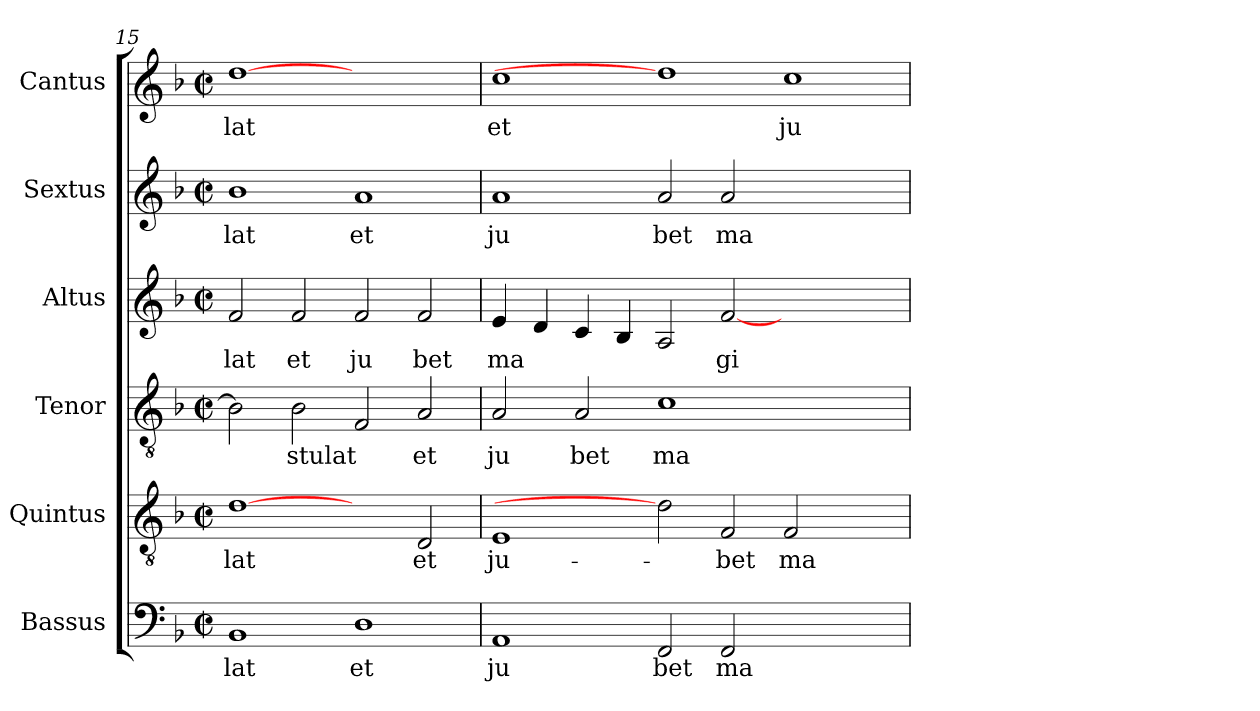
**kern	**text	**kern	**text	**kern	**text	**kern	**text	**kern	**text	**kern	**text
*part6	*part6	*part5	*part5	*part4	*part4	*part3	*part3	*part2	*part2	*part1	*part1
*staff6	*staff6	*staff5	*staff5	*staff4	*staff4	*staff3	*staff3	*staff2	*staff2	*staff1	*staff1
*I"Bassus	*	*I"Quintus	*	*I"Tenor	*	*I"Altus	*	*I"Sextus	*	*I"Cantus	*
*clefF4	*	*clefGv2	*	*clefGv2	*	*clefG2	*	*clefG2	*	*clefG2	*
*k[b-]	*	*k[b-]	*	*k[b-]	*	*k[b-]	*	*k[b-]	*	*k[b-]	*
*F:	*	*F:	*	*F:	*	*F:	*	*F:	*	*F:	*
*M2/2	*	*M2/2	*	*M2/2	*	*M2/2	*	*M2/2	*	*M2/2	*
*met(c|)	*	*met(c|)	*	*met(c|)	*	*met(c|)	*	*met(c|)	*	*met(c|)	*
=15	=15	=15	=15	=15	=15	=15	=15	=15	=15	=15	=15
!	!LO:LY:b:cj	!	!LO:LY:b:cj	!	!	!	!LO:LY:b:cj	!	!LO:LY:b:cj	!	!LO:LY:b:cj
1BB-	lat	[1d	-lat	2B-\]	.	2f/	lat	1b-	lat	[1dd	-lat
!	!	!	!	!	!LO:LY:b:cj	!	!LO:LY:b:cj	!	!	!	!
.	.	.	.	2B-\	stulat	2f/	et	.	.	.	.
!	!LO:LY:b:cj	!	!	!	!	!	!LO:LY:b:cj	!	!LO:LY:b:cj	!	!
1D	et	2ryy	.	2F/	.	2f/	ju	1a	et	1ryy	.
!	!	!	!LO:LY:b:cj	!	!LO:LY:b:cj	!	!LO:LY:b:cj	!	!	!	!
.	.	2D/	et	2A/	et	2f/	bet	.	.	.	.
=16	=16	=16	=16	=16	=16	=16	=16	=16	=16	=16	=16
!	!LO:LY:b:cj	!	!LO:LY:b:cj	!	!LO:LY:b:cj	!	!LO:LY:b	!	!LO:LY:b:cj	!	!LO:LY:b:cj
1AA	ju	1E	ju-	2A/	ju	4e/	ma	1a	ju	1cc	et
.	.	.	.	.	.	4d/	.	.	.	.	.
!	!	!	!	!	!LO:LY:b:cj	!	!	!	!	!	!
.	.	.	.	2A/	bet	4c/	.	.	.	.	.
.	.	.	.	.	.	4B-/	.	.	.	.	.
!	!LO:LY:b:cj	!	!	!	!LO:LY:b:cj	!	!	!	!LO:LY:b:cj	!	!
2FF/	bet	2d]	.	1c	ma	2A/	.	2a/	bet	1dd]	.
!	!LO:LY:b:cj	!	!LO:LY:b:cj	!	!	!	!LO:LY:b:cj	!	!LO:LY:b:cj	!	!
2FF/	ma	2F/	-bet	.	.	[>2f/	gi	2a/	ma	.	.
!	!	!	!LO:LY:b:cj	!	!	!	!	!	!	!	!LO:LY:b:cj
1ryy	.	2F/	ma-	1ryy	.	1ryy	.	1ryy	.	1cc	ju-
.	.	2ryy	.	.	.	.	.	.	.	.	.
=	=	=	=	=	=	=	=	=	=	=	=
*-	*-	*-	*-	*-	*-	*-	*-	*-	*-	*-	*-
